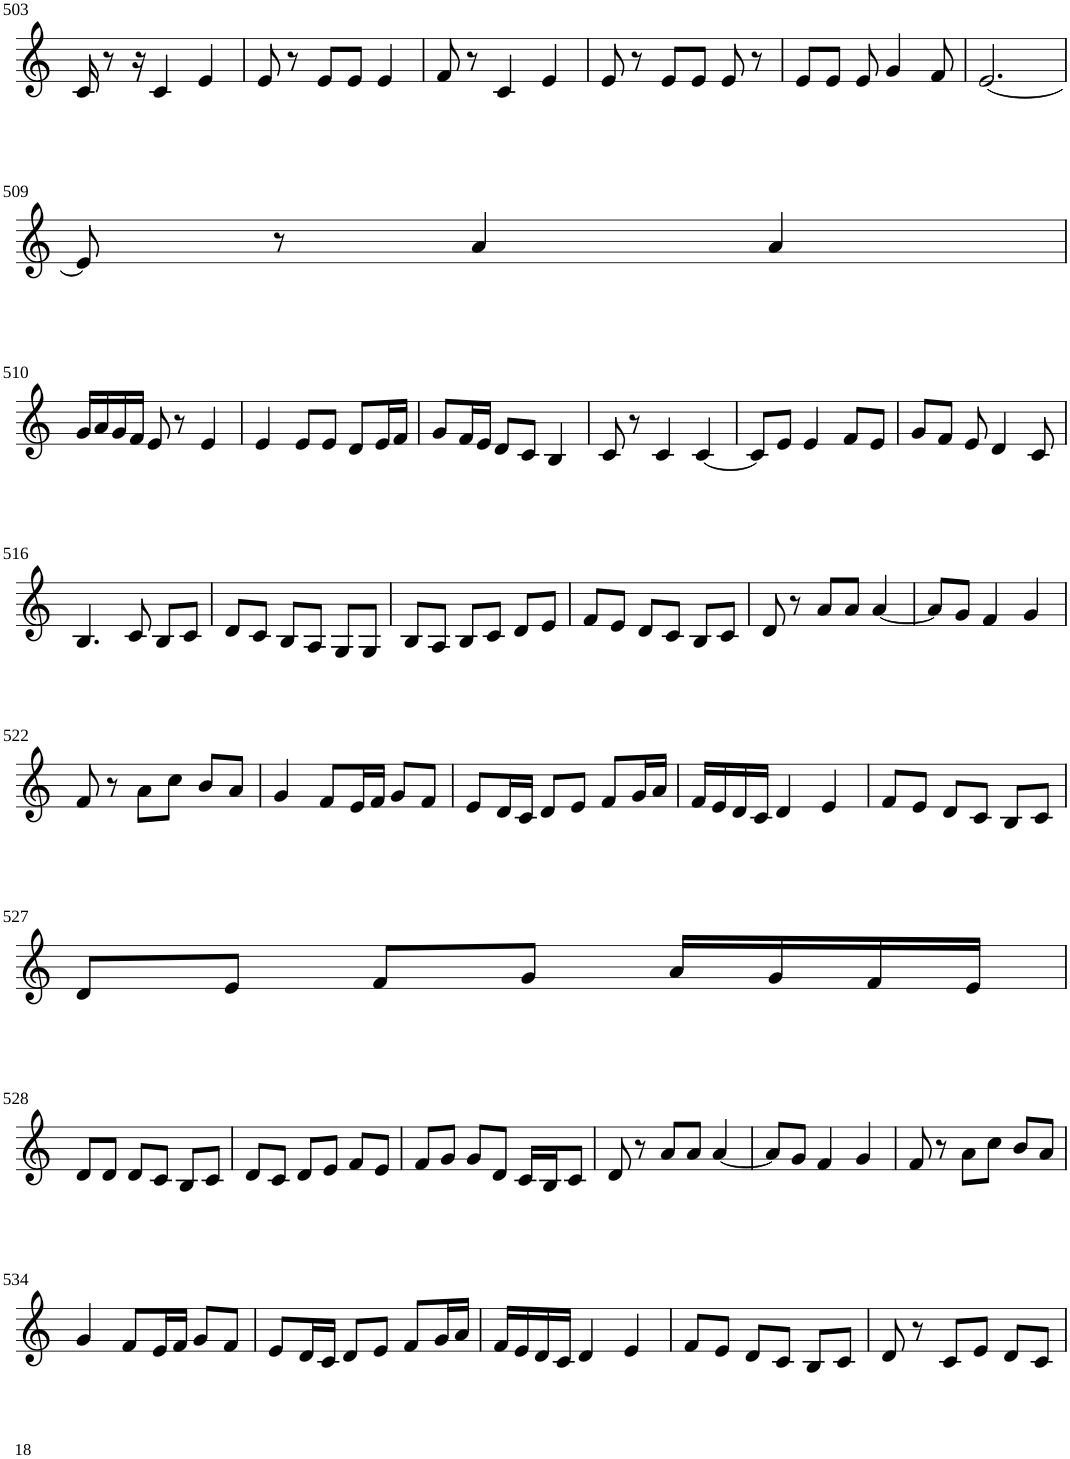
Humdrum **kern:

**kern
*part1
*staff1
*I"Violin
!!LO:PB:g=z
*clefG2
*k[]
*M3/4
=503
16c/
8r
16r
4c/
4e/
=504
8e/
8r
8e/L
8e/J
4e/
=505
8f/
8r
4c/
4e/
=506
8e/
8r
8e/L
8e/J
8e/
8r
=507
8e/L
8e/J
8e/
4g/
8f/
=508
[2.e/
!!LO:LB:g=z
=509
8e/]
8r
4a/
4a/
!!LO:LB:g=z
=510
16g/LL
16a/
16g/
16f/JJ
8e/
8r
4e/
=511
4e/
8e/L
8e/J
8d/L
16e/L
16f/JJ
=512
8g/L
16f/L
16e/JJ
8d/L
8c/J
4B/
=513
8c/
8r
4c/
[4c/
=514
8c/L]
8e/J
4e/
8f/L
8e/J
=515
8g/L
8f/J
8e/
4d/
8c/
!!LO:LB:g=z
=516
4.B/
8c/
8B/L
8c/J
=517
8d/L
8c/J
8B/L
8A/J
8G/L
8G/J
=518
8B/L
8A/J
8B/L
8c/J
8d/L
8e/J
=519
8f/L
8e/J
8d/L
8c/J
8B/L
8c/J
=520
8d/
8r
8a/L
8a/J
[4a/
=521
8a/L]
8g/J
4f/
4g/
!!LO:LB:g=z
=522
8f/
8r
8a\L
8cc\J
8b/L
8a/J
=523
4g/
8f/L
16e/L
16f/JJ
8g/L
8f/J
=524
8e/L
16d/L
16c/JJ
8d/L
8e/J
8f/L
16g/L
16a/JJ
=525
16f/LL
16e/
16d/
16c/JJ
4d/
4e/
=526
8f/L
8e/J
8d/L
8c/J
8B/L
8c/J
!!LO:LB:g=z
=527
8d/L
8e/J
8f/L
8g/J
16a/LL
16g/
16f/
16e/JJ
!!LO:LB:g=z
=528
8d/L
8d/J
8d/L
8c/J
8B/L
8c/J
=529
8d/L
8c/J
8d/L
8e/J
8f/L
8e/J
=530
8f/L
8g/J
8g/L
8d/J
16c/LL
16B/J
8c/J
=531
8d/
8r
8a/L
8a/J
[4a/
=532
8a/L]
8g/J
4f/
4g/
=533
8f/
8r
8a\L
8cc\J
8b/L
8a/J
!!LO:LB:g=z
=534
4g/
8f/L
16e/L
16f/JJ
8g/L
8f/J
=535
8e/L
16d/L
16c/JJ
8d/L
8e/J
8f/L
16g/L
16a/JJ
=536
16f/LL
16e/
16d/
16c/JJ
4d/
4e/
=537
8f/L
8e/J
8d/L
8c/J
8B/L
8c/J
=538
8d/
8r
8c/L
8e/J
8d/L
8c/J
=
*-
